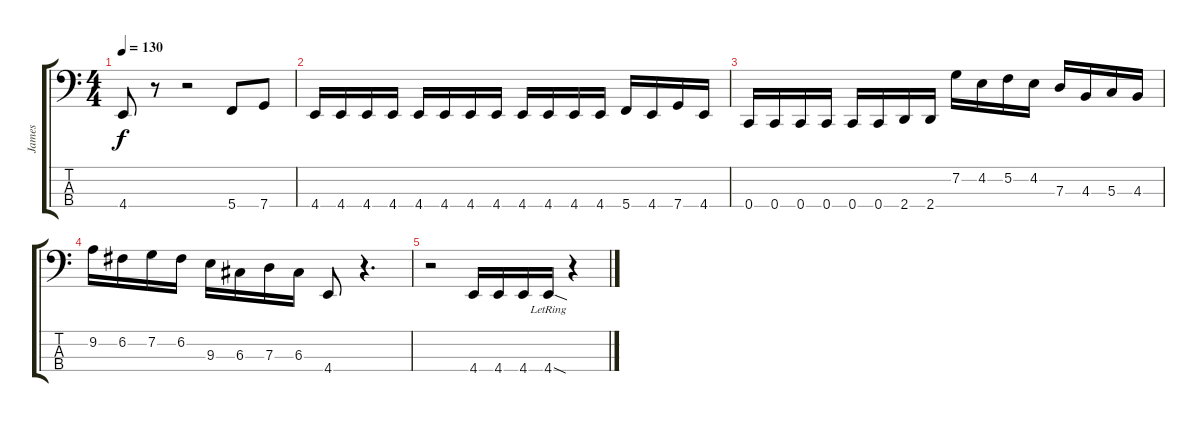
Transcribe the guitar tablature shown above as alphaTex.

\track ("James" "James") {instrument electricbasspick}
\staff {score tabs}
\tuning (F2 C2 G1 C1) {hide}
\ts (4 4)
\tempo 130
\clef f4
\ks c
4.4.8{dy f} r.8 r.2 5.4.8 7.4.8 |
4.4.16 4.4.16 4.4.16 4.4.16 4.4.16 4.4.16 4.4.16 4.4.16 4.4.16 4.4.16 4.4.16 4.4.16 5.4.16 4.4.16 7.4.16 4.4.16 |
0.4.16 0.4.16 0.4.16 0.4.16 0.4.16 0.4.16 2.4.16 2.4.16 7.2.16 4.2.16 5.2.16 4.2.16 7.3.16 4.3.16 5.3.16 4.3.16 |
9.2.16 6.2.16 7.2.16 6.2.16 9.3.16 6.3.16 7.3.16 6.3.16 4.4.8 r.4{d} |
r.2 4.4.16 4.4.16 4.4.16 4.4{sod lr}.16 r.4
